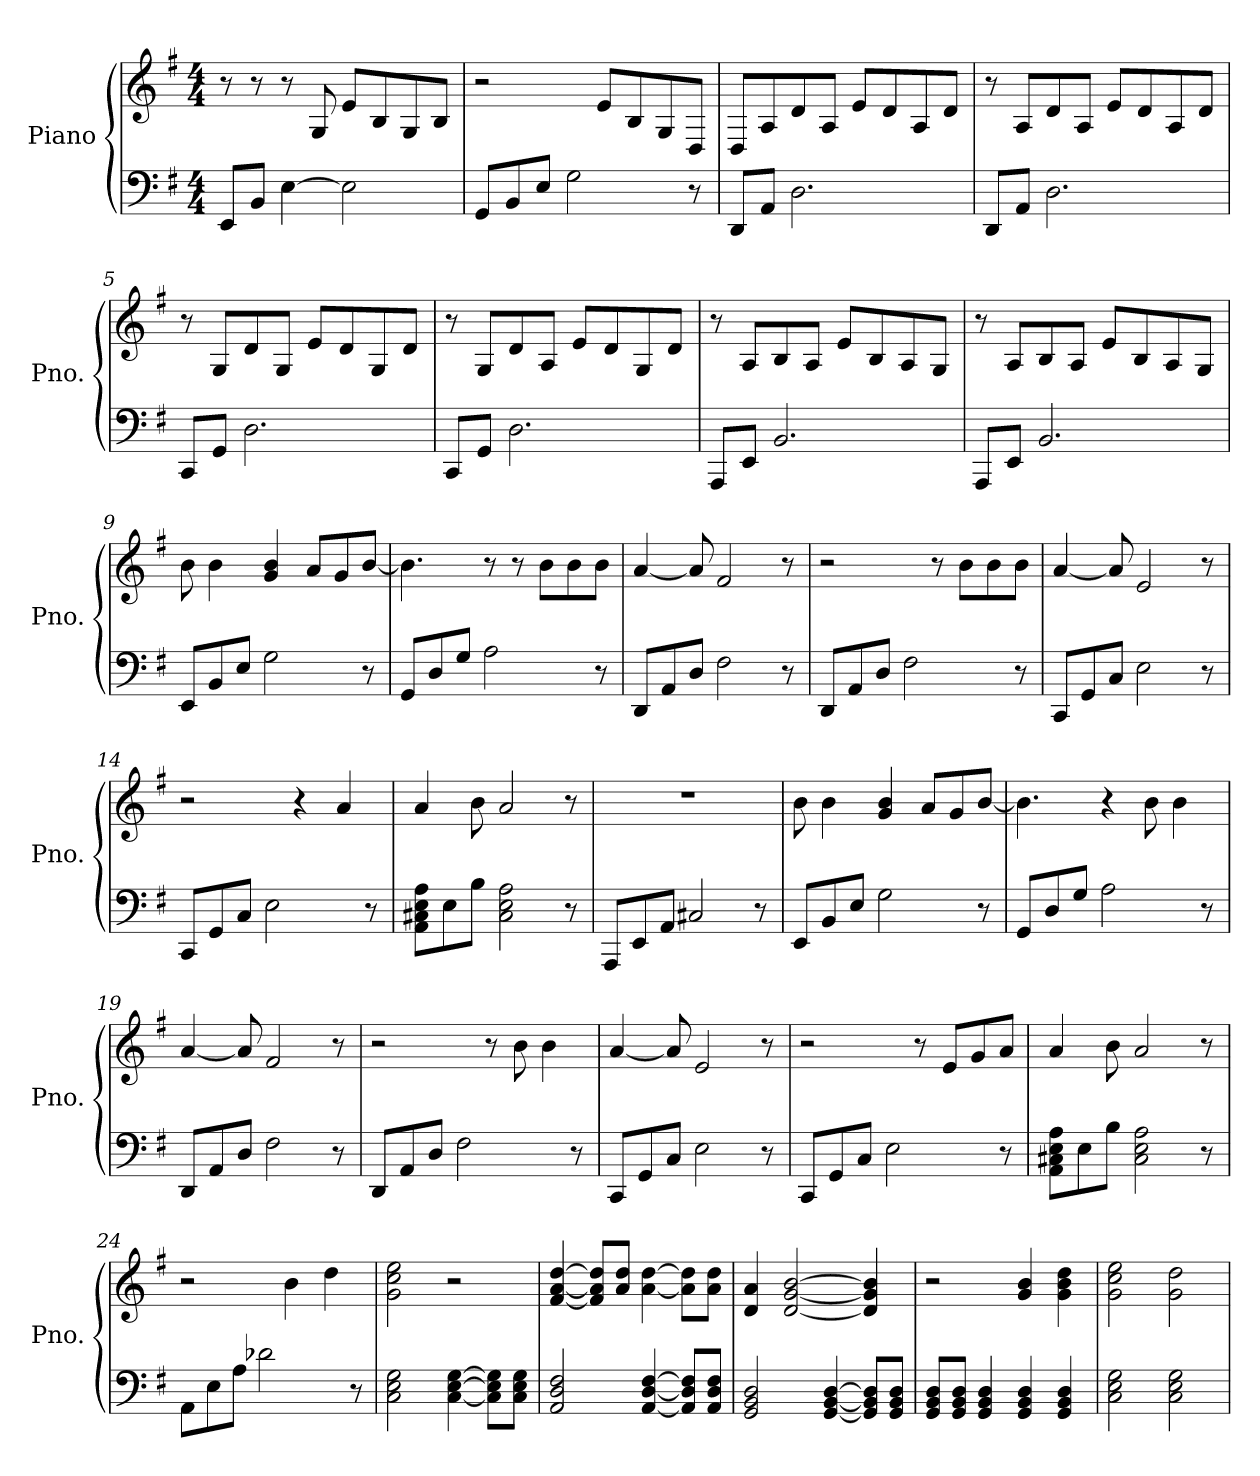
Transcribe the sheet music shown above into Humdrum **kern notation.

**kern	**kern
*part1	*part1
*staff2	*staff1
*I"Piano	*
*I'Pno.	*
*clefF4	*clefG2
*k[f#]	*k[f#]
*M4/4	*M4/4
*MM130	*MM130
=1	=1
8EE/L	8r
8BB/J	8r
[4E\	8r
.	8G/
2E\]	8e/L
.	8B/
.	8G/
.	8B/J
=2	=2
8GG/L	2r
8BB/	.
8E/J	.
2G\	.
.	8e/L
.	8B/
.	8G/
8r	8D/J
=3	=3
8DD/L	8D/L
8AA/J	8A/
2.D\	8d/
.	8A/J
.	8e/L
.	8d/
.	8A/
.	8d/J
=4	=4
8DD/L	8r
8AA/J	8A/L
2.D\	8d/
.	8A/J
.	8e/L
.	8d/
.	8A/
.	8d/J
=5	=5
8CC/L	8r
8GG/J	8G/L
2.D\	8d/
.	8G/J
.	8e/L
.	8d/
.	8G/
.	8d/J
!!LO:LB:g=z
=6	=6
8CC/L	8r
8GG/J	8G/L
2.D\	8d/
.	8A/J
.	8e/L
.	8d/
.	8G/
.	8d/J
=7	=7
8AAA/L	8r
8EE/J	8A/L
2.BB/	8B/
.	8A/J
.	8e/L
.	8B/
.	8A/
.	8G/J
=8	=8
8AAA/L	8r
8EE/J	8A/L
2.BB/	8B/
.	8A/J
.	8e/L
.	8B/
.	8A/
.	8G/J
=9	=9
8EE/L	8b\
8BB/	4b\
8E/J	.
2G\	4g/ 4b/
.	8a/L
.	8g/
8r	[8b/J
=10	=10
8GG/L	4.b\]
8D/	.
8G/J	.
2A\	8r
.	8r
.	8b\L
.	8b\
8r	8b\J
!!LO:LB:g=z
=11	=11
8DD/L	[4a/
8AA/	.
8D/J	8a/]
2F#\	2f#/
8r	8r
=12	=12
8DD/L	2r
8AA/	.
8D/J	.
2F#\	.
.	8r
.	8b\L
.	8b\
8r	8b\J
=13	=13
8CC/L	[4a/
8GG/	.
8C/J	8a/]
2E\	2e/
8r	8r
=14	=14
8CC/L	2r
8GG/	.
8C/J	.
2E\	.
.	4r
.	4a/
8r	.
=15	=15
8AA\ 8C#X\ 8E\ 8A\L	4a/
8E\	.
8B\J	8b\
2C#\ 2E\ 2A\	2a/
8r	8r
=16	=16
8AAA/L	1r
8EE/	.
8AA/J	.
2C#X/	.
8r	.
!!LO:LB:g=z
=17	=17
8EE/L	8b\
8BB/	4b\
8E/J	.
2G\	4g/ 4b/
.	8a/L
.	8g/
8r	[8b/J
=18	=18
8GG/L	4.b\]
8D/	.
8G/J	.
2A\	4r
.	8b\
.	4b\
8r	.
=19	=19
8DD/L	[4a/
8AA/	.
8D/J	8a/]
2F#\	2f#/
8r	8r
=20	=20
8DD/L	2r
8AA/	.
8D/J	.
2F#\	.
.	8r
.	8b\
.	4b\
8r	.
=21	=21
8CC/L	[4a/
8GG/	.
8C/J	8a/]
2E\	2e/
8r	8r
=22	=22
8CC/L	2r
8GG/	.
8C/J	.
2E\	.
.	8r
.	8e/L
.	8g/
8r	8a/J
!!LO:LB:g=z
=23	=23
8AA\ 8C#X\ 8E\ 8A\L	4a/
8E\	.
8B\J	8b\
2C#\ 2E\ 2A\	2a/
8r	8r
=24	=24
8AA\L	2r
8E\	.
8A\J	.
2d-X\	.
.	4b\
.	4dd\
8r	.
=25	=25
2C\ 2E\ 2G\	2g\ 2cc\ 2ee\
[4C\ [4E\ [4G\	2r
8C\] 8E\] 8G\]L	.
8C\ 8E\ 8G\J	.
=26	=26
2AA/ 2D/ 2F#/	[4f#/ [4a/ [4dd/
.	8f#/] 8a/] 8dd/]L
.	8a/ 8dd/J
[4AA/ [4D/ [4F#/	[4a\ [4dd\
8AA/] 8D/] 8F#/]L	8a\] 8dd\]L
8AA/ 8D/ 8F#/J	8a\ 8dd\J
=27	=27
2GG/ 2BB/ 2D/	4d/ 4a/
.	[2d/ [2g/ [2b/
[4GG/ [4BB/ [4D/	.
8GG/] 8BB/] 8D/]L	4d/] 4g/] 4b/]
8GG/ 8BB/ 8D/J	.
=28	=28
8GG/ 8BB/ 8D/L	2r
8GG/ 8BB/ 8D/J	.
4GG/ 4BB/ 4D/	.
4GG/ 4BB/ 4D/	4g/ 4b/
4GG/ 4BB/ 4D/	4g\ 4b\ 4dd\
=29	=29
2C\ 2E\ 2G\	2g\ 2cc\ 2ee\
2C\ 2E\ 2G\	2g\ 2dd\
=	=
*-	*-
